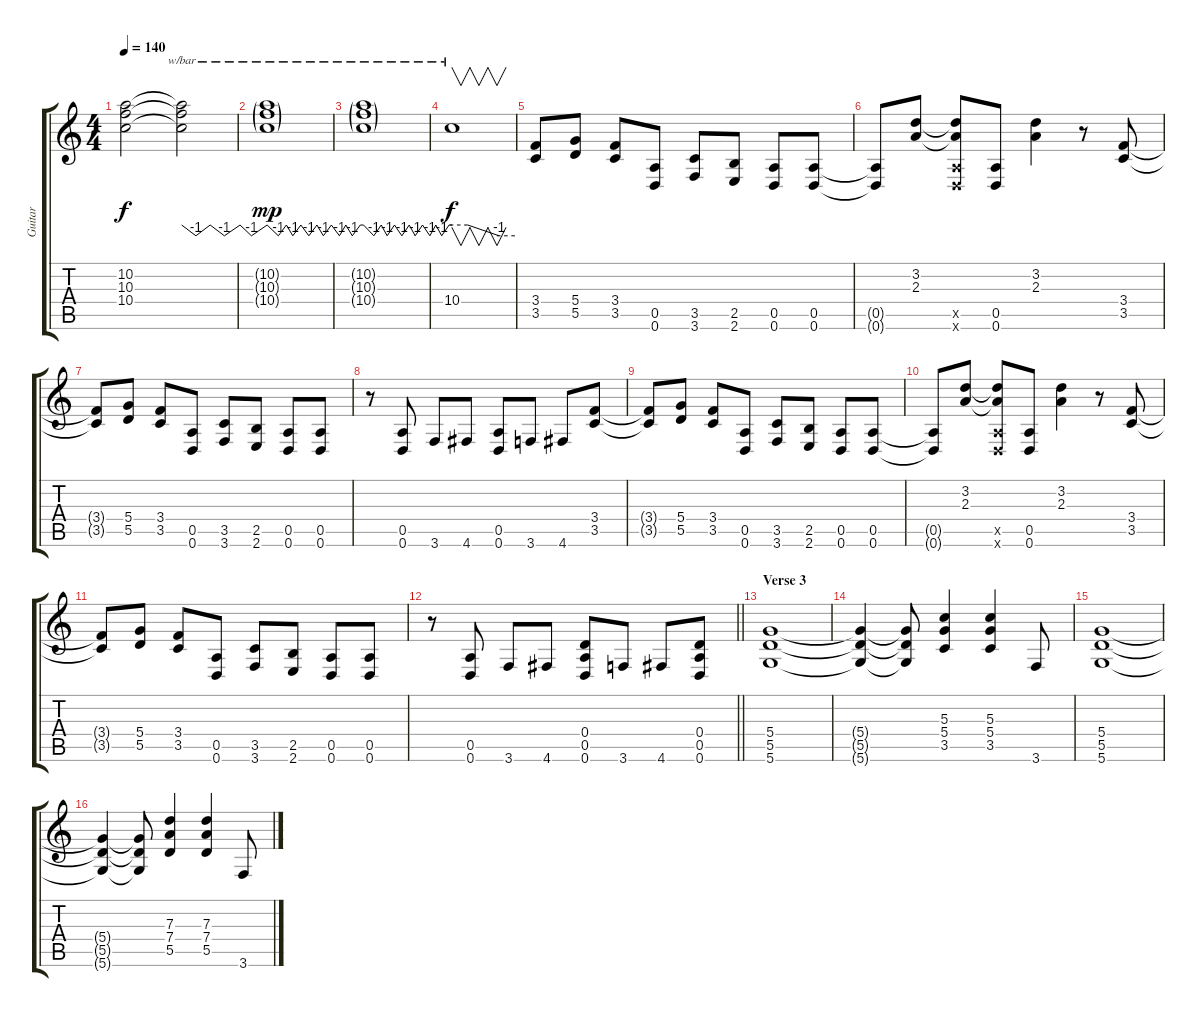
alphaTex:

\track ("Guitar" "Guitar") {instrument overdrivenguitar}
\staff {score tabs}
\tuning (E4 B3 G3 D3 A2 D2) {hide}
\ts (4 4)
\tempo 140
\clef g2
\ks c
(10.2 10.3 10.4).2{dy f} (10.2{t} 10.3{t} 10.4{t}).2{tbe (custom default 0 0 10 -4 20 0 30 -4 41 0 49 -4 60 0)} |
(10.2{g} 10.3{g} 10.4{g}).1{tbe (custom default 0 0 7 -4 12 0 16 -4 21 0 26 -4 31 0 35 -4 40 0 45 -4 49 0 53 -4 58 0 60 0) dy mp} |
(10.2{g} 10.3{g} 10.4{g}).1{tbe (custom default 0 0 7 -4 12 0 16 -4 21 0 26 -4 31 0 35 -4 40 0 45 -4 49 0 53 -4 58 0 60 0)} |
10.4.1{v tbe (custom default 0 0 15 0 45 -4 60 -4) dy f} |
(3.4 3.5).8 (5.4 5.5).8 (3.4 3.5).8 (0.5 0.6).8 (3.5 3.6).8 (2.5 2.6).8 (0.5 0.6).8 (0.5 0.6).8 |
(0.5{t} 0.6{t}).8 (3.2 2.3).8 (3.2{t} 2.3{t} 0.5{x} 0.6{x}).8 (0.5 0.6).8 (3.2 2.3).4 r.8 (3.4 3.5).8 |
(3.4{t} 3.5{t}).8 (5.4 5.5).8 (3.4 3.5).8 (0.5 0.6).8 (3.5 3.6).8 (2.5 2.6).8 (0.5 0.6).8 (0.5 0.6).8 |
r.8 (0.5 0.6).8 3.6.8 4.6.8 (0.5 0.6).8 3.6.8 4.6.8 (3.4 3.5).8 |
(3.4{t} 3.5{t}).8 (5.4 5.5).8 (3.4 3.5).8 (0.5 0.6).8 (3.5 3.6).8 (2.5 2.6).8 (0.5 0.6).8 (0.5 0.6).8 |
(0.5{t} 0.6{t}).8 (3.2 2.3).8 (3.2{t} 2.3{t} 0.5{x} 0.6{x}).8 (0.5 0.6).8 (3.2 2.3).4 r.8 (3.4 3.5).8 |
(3.4{t} 3.5{t}).8 (5.4 5.5).8 (3.4 3.5).8 (0.5 0.6).8 (3.5 3.6).8 (2.5 2.6).8 (0.5 0.6).8 (0.5 0.6).8 |
\barLineRight lightlight
r.8 (0.5 0.6).8 3.6.8 4.6.8 (0.4 0.5 0.6).8 3.6.8 4.6.8 (0.4 0.5 0.6).8 |
\section ("" "Verse 3")
(5.4 5.5 5.6).1 |
(5.4{t} 5.5{t} 5.6{t}).4 (5.4{t} 5.5{t} 5.6{t}).8 (5.3 5.4 3.5).4 (5.3 5.4 3.5).4 3.6.8 |
(5.4 5.5 5.6).1 |
(5.4{t} 5.5{t} 5.6{t}).4 (5.4{t} 5.5{t} 5.6{t}).8 (7.3 7.4 5.5).4 (7.3 7.4 5.5).4 3.6.8
